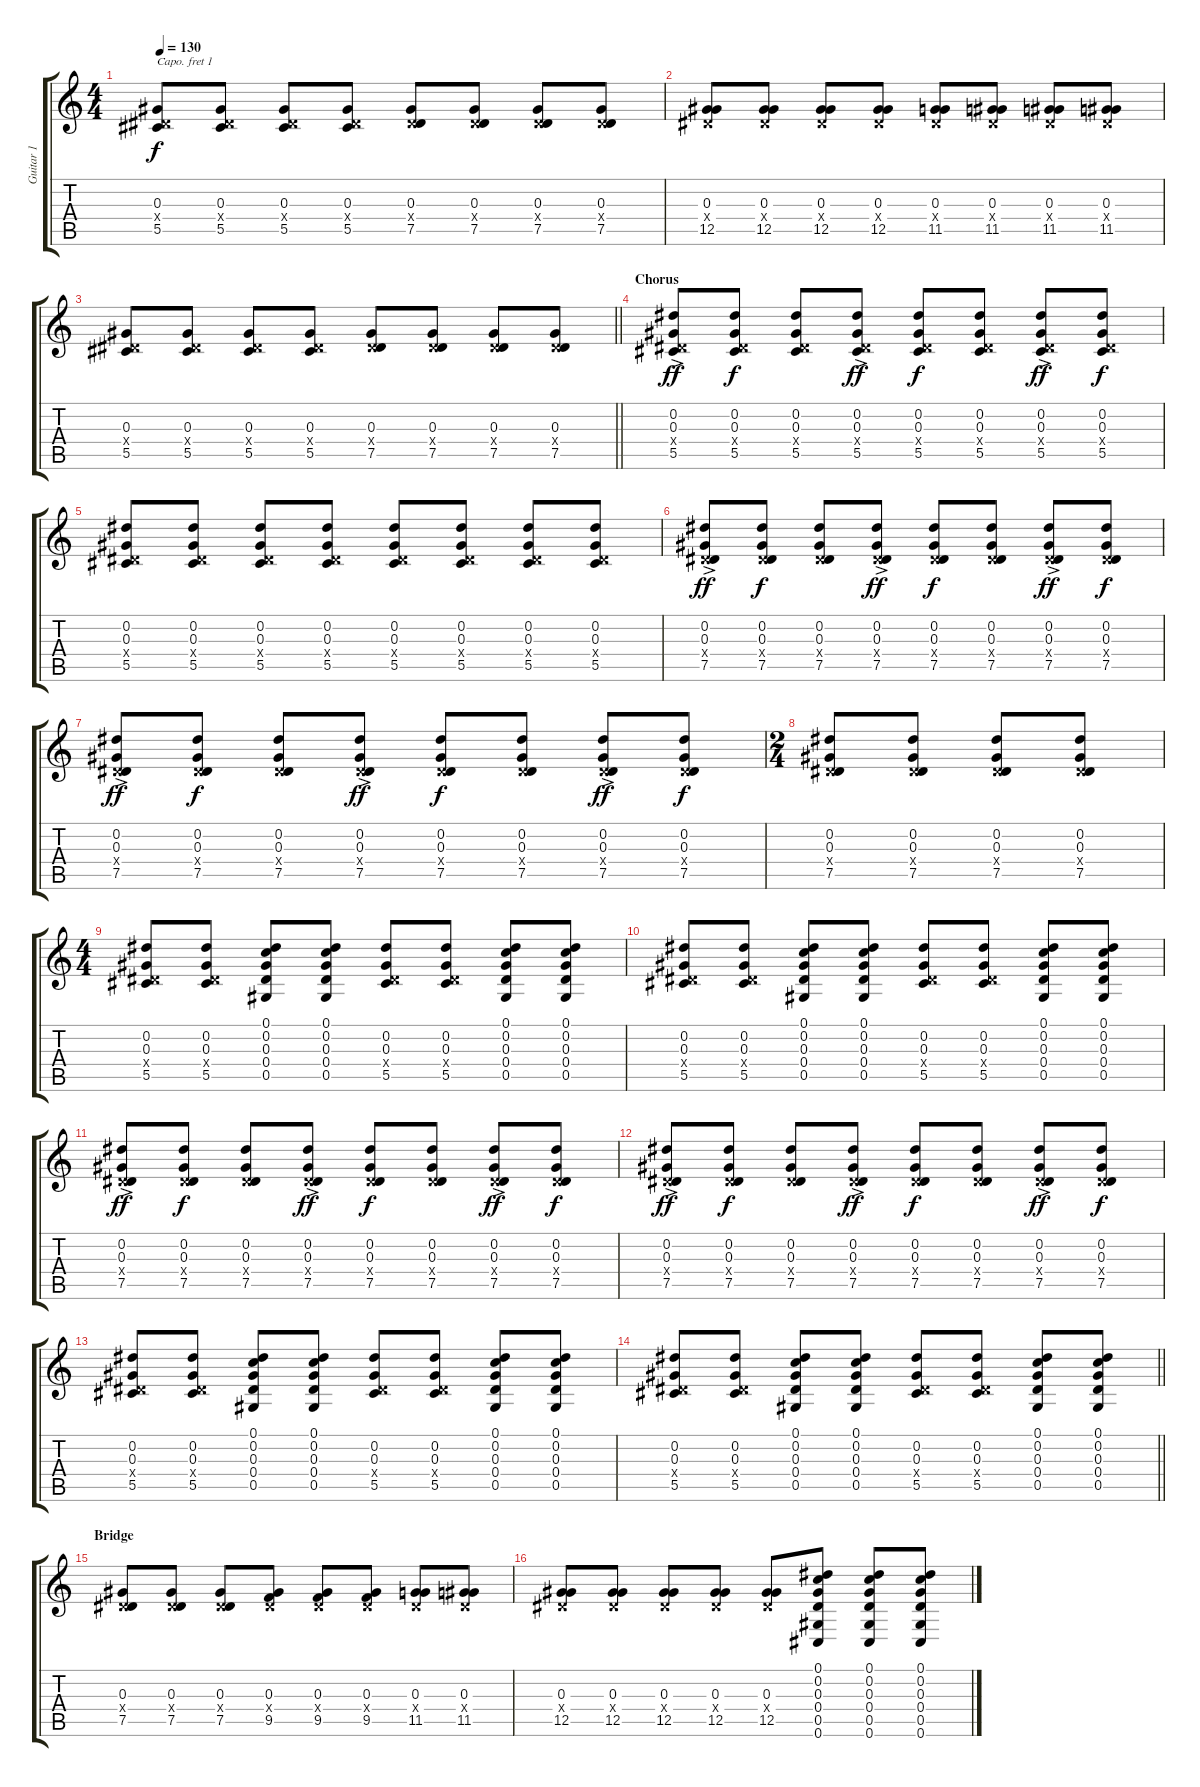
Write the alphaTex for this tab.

\track ("Guitar 1" "Guitar 1") {instrument acousticguitarsteel}
\staff {score tabs}
\capo 1
\tuning (B3 D4 G3 D3 G2 C2) {hide}
\ts (4 4)
\tempo 130
\clef g2
\ks c
(0.3 0.4{x} 5.5).8{dy f} (0.3 0.4{x} 5.5).8 (0.3 0.4{x} 5.5).8 (0.3 0.4{x} 5.5).8 (0.3 0.4{x} 7.5).8 (0.3 0.4{x} 7.5).8 (0.3 0.4{x} 7.5).8 (0.3 0.4{x} 7.5).8 |
(0.3 0.4{x} 12.5).8 (0.3 0.4{x} 12.5).8 (0.3 0.4{x} 12.5).8 (0.3 0.4{x} 12.5).8 (0.3 0.4{x} 11.5).8 (0.3 0.4{x} 11.5).8 (0.3 0.4{x} 11.5).8 (0.3 0.4{x} 11.5).8 |
\barLineRight lightlight
(0.3 0.4{x} 5.5).8 (0.3 0.4{x} 5.5).8 (0.3 0.4{x} 5.5).8 (0.3 0.4{x} 5.5).8 (0.3 0.4{x} 7.5).8 (0.3 0.4{x} 7.5).8 (0.3 0.4{x} 7.5).8 (0.3 0.4{x} 7.5).8 |
\section ("" "Chorus")
(0.2 0.3 0.4{ac x} 5.5).8{dy ff} (0.2 0.3 0.4{x} 5.5).8{dy f} (0.2 0.3 0.4{x} 5.5).8 (0.2 0.3 0.4{ac x} 5.5).8{dy ff} (0.2 0.3 0.4{x} 5.5).8{dy f} (0.2 0.3 0.4{x} 5.5).8 (0.2 0.3 0.4{ac x} 5.5).8{dy ff} (0.2 0.3 0.4{x} 5.5).8{dy f} |
(0.2 0.3 0.4{x} 5.5).8 (0.2 0.3 0.4{x} 5.5).8 (0.2 0.3 0.4{x} 5.5).8 (0.2 0.3 0.4{x} 5.5).8 (0.2 0.3 0.4{x} 5.5).8 (0.2 0.3 0.4{x} 5.5).8 (0.2 0.3 0.4{x} 5.5).8 (0.2 0.3 0.4{x} 5.5).8 |
(0.2 0.3 0.4{ac x} 7.5).8{dy ff} (0.2 0.3 0.4{x} 7.5).8{dy f} (0.2 0.3 0.4{x} 7.5).8 (0.2 0.3 0.4{ac x} 7.5).8{dy ff} (0.2 0.3 0.4{x} 7.5).8{dy f} (0.2 0.3 0.4{x} 7.5).8 (0.2 0.3 0.4{ac x} 7.5).8{dy ff} (0.2 0.3 0.4{x} 7.5).8{dy f} |
(0.2 0.3 0.4{ac x} 7.5).8{dy ff} (0.2 0.3 0.4{x} 7.5).8{dy f} (0.2 0.3 0.4{x} 7.5).8 (0.2 0.3 0.4{ac x} 7.5).8{dy ff} (0.2 0.3 0.4{x} 7.5).8{dy f} (0.2 0.3 0.4{x} 7.5).8 (0.2 0.3 0.4{ac x} 7.5).8{dy ff} (0.2 0.3 0.4{x} 7.5).8{dy f} |
\ts (2 4)
(0.2 0.3 0.4{x} 7.5).8 (0.2 0.3 0.4{x} 7.5).8 (0.2 0.3 0.4{x} 7.5).8 (0.2 0.3 0.4{x} 7.5).8 |
\ts (4 4)
(0.2 0.3 0.4{x} 5.5).8 (0.2 0.3 0.4{x} 5.5).8 (0.1 0.2 0.3 0.4 0.5).8 (0.1 0.2 0.3 0.4 0.5).8 (0.2 0.3 0.4{x} 5.5).8 (0.2 0.3 0.4{x} 5.5).8 (0.1 0.2 0.3 0.4 0.5).8 (0.1 0.2 0.3 0.4 0.5).8 |
(0.2 0.3 0.4{x} 5.5).8 (0.2 0.3 0.4{x} 5.5).8 (0.1 0.2 0.3 0.4 0.5).8 (0.1 0.2 0.3 0.4 0.5).8 (0.2 0.3 0.4{x} 5.5).8 (0.2 0.3 0.4{x} 5.5).8 (0.1 0.2 0.3 0.4 0.5).8 (0.1 0.2 0.3 0.4 0.5).8 |
(0.2 0.3 0.4{ac x} 7.5).8{dy ff} (0.2 0.3 0.4{x} 7.5).8{dy f} (0.2 0.3 0.4{x} 7.5).8 (0.2 0.3 0.4{ac x} 7.5).8{dy ff} (0.2 0.3 0.4{x} 7.5).8{dy f} (0.2 0.3 0.4{x} 7.5).8 (0.2 0.3 0.4{ac x} 7.5).8{dy ff} (0.2 0.3 0.4{x} 7.5).8{dy f} |
(0.2 0.3 0.4{ac x} 7.5).8{dy ff} (0.2 0.3 0.4{x} 7.5).8{dy f} (0.2 0.3 0.4{x} 7.5).8 (0.2 0.3 0.4{ac x} 7.5).8{dy ff} (0.2 0.3 0.4{x} 7.5).8{dy f} (0.2 0.3 0.4{x} 7.5).8 (0.2 0.3 0.4{ac x} 7.5).8{dy ff} (0.2 0.3 0.4{x} 7.5).8{dy f} |
(0.2 0.3 0.4{x} 5.5).8 (0.2 0.3 0.4{x} 5.5).8 (0.1 0.2 0.3 0.4 0.5).8 (0.1 0.2 0.3 0.4 0.5).8 (0.2 0.3 0.4{x} 5.5).8 (0.2 0.3 0.4{x} 5.5).8 (0.1 0.2 0.3 0.4 0.5).8 (0.1 0.2 0.3 0.4 0.5).8 |
\barLineRight lightlight
(0.2 0.3 0.4{x} 5.5).8 (0.2 0.3 0.4{x} 5.5).8 (0.1 0.2 0.3 0.4 0.5).8 (0.1 0.2 0.3 0.4 0.5).8 (0.2 0.3 0.4{x} 5.5).8 (0.2 0.3 0.4{x} 5.5).8 (0.1 0.2 0.3 0.4 0.5).8 (0.1 0.2 0.3 0.4 0.5).8 |
\section ("" "Bridge")
(0.3 0.4{x} 7.5).8 (0.3 0.4{x} 7.5).8 (0.3 0.4{x} 7.5).8 (0.3 0.4{x} 9.5).8 (0.3 0.4{x} 9.5).8 (0.3 0.4{x} 9.5).8 (0.3 0.4{x} 11.5).8 (0.3 0.4{x} 11.5).8 |
(0.3 0.4{x} 12.5).8 (0.3 0.4{x} 12.5).8 (0.3 0.4{x} 12.5).8 (0.3 0.4{x} 12.5).8 (0.3 0.4{x} 12.5).8 (0.1 0.2 0.3 0.4 0.5 0.6).8 (0.1 0.2 0.3 0.4 0.5 0.6).8 (0.1 0.2 0.3 0.4 0.5 0.6).8
